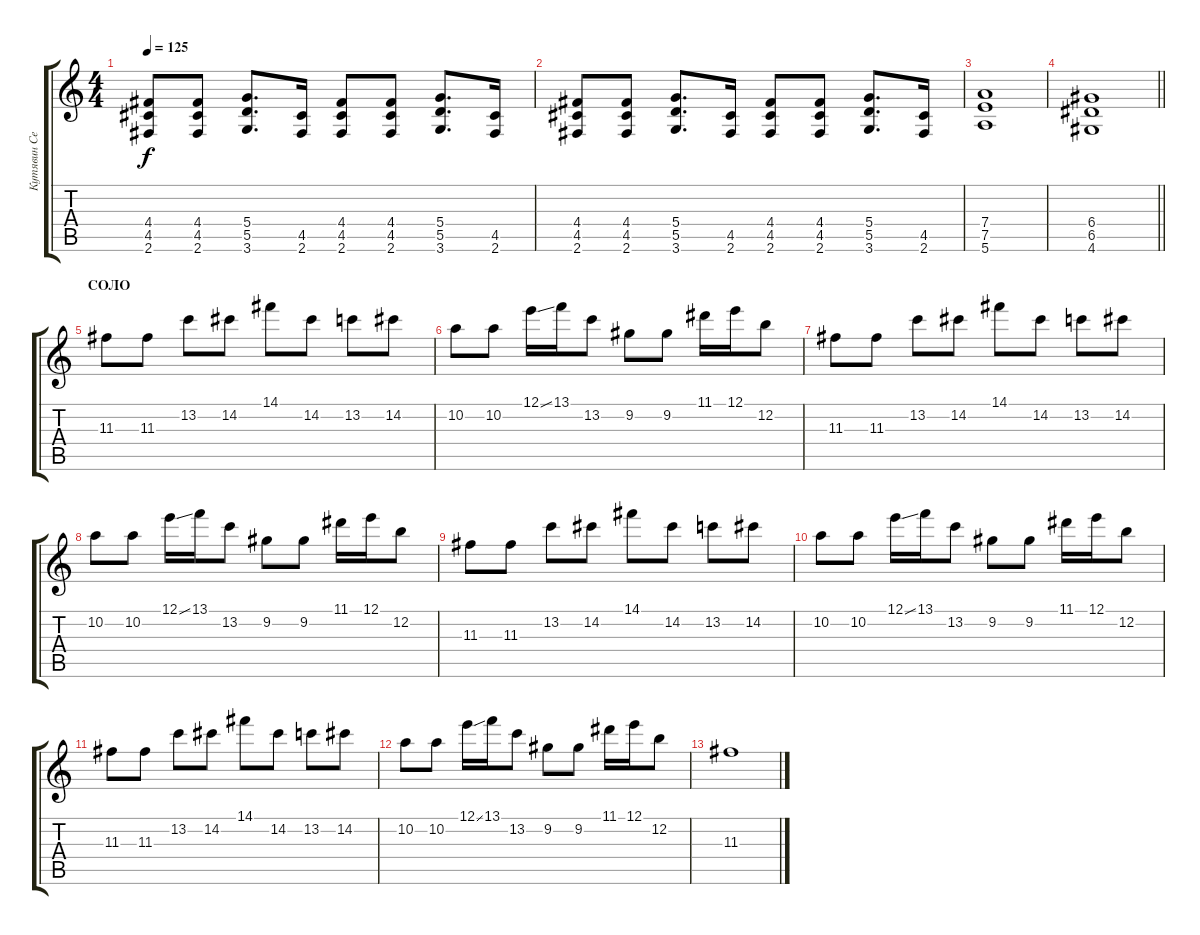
\track ("Кутявин Сергей" "Кутявин Се") {instrument distortionguitar}
\staff {score tabs}
\tuning (E4 B3 G3 D3 A2 E2) {hide}
\ts (4 4)
\tempo 125
\clef g2
\ks c
(4.4 4.5 2.6).8{dy f} (4.4 4.5 2.6).8 (5.4 5.5 3.6).8{d} (4.5 2.6).16 (4.4 4.5 2.6).8 (4.4 4.5 2.6).8 (5.4 5.5 3.6).8{d} (4.5 2.6).16 |
(4.4 4.5 2.6).8 (4.4 4.5 2.6).8 (5.4 5.5 3.6).8{d} (4.5 2.6).16 (4.4 4.5 2.6).8 (4.4 4.5 2.6).8 (5.4 5.5 3.6).8{d} (4.5 2.6).16 |
(7.4 7.5 5.6).1 |
\barLineRight lightlight
(6.4 6.5 4.6).1 |
\section ("" "СОЛО")
11.3.8 11.3.8 13.2.8 14.2.8 14.1.8 14.2.8 13.2.8 14.2.8 |
10.2.8 10.2.8 12.1{ss}.16 13.1.16 13.2.8 9.2.8 9.2.8 11.1.16 12.1.16 12.2.8 |
11.3.8 11.3.8 13.2.8 14.2.8 14.1.8 14.2.8 13.2.8 14.2.8 |
10.2.8 10.2.8 12.1{ss}.16 13.1.16 13.2.8 9.2.8 9.2.8 11.1.16 12.1.16 12.2.8 |
11.3.8 11.3.8 13.2.8 14.2.8 14.1.8 14.2.8 13.2.8 14.2.8 |
10.2.8 10.2.8 12.1{ss}.16 13.1.16 13.2.8 9.2.8 9.2.8 11.1.16 12.1.16 12.2.8 |
11.3.8 11.3.8 13.2.8 14.2.8 14.1.8 14.2.8 13.2.8 14.2.8 |
10.2.8 10.2.8 12.1{ss}.16 13.1.16 13.2.8 9.2.8 9.2.8 11.1.16 12.1.16 12.2.8 |
11.3.1
